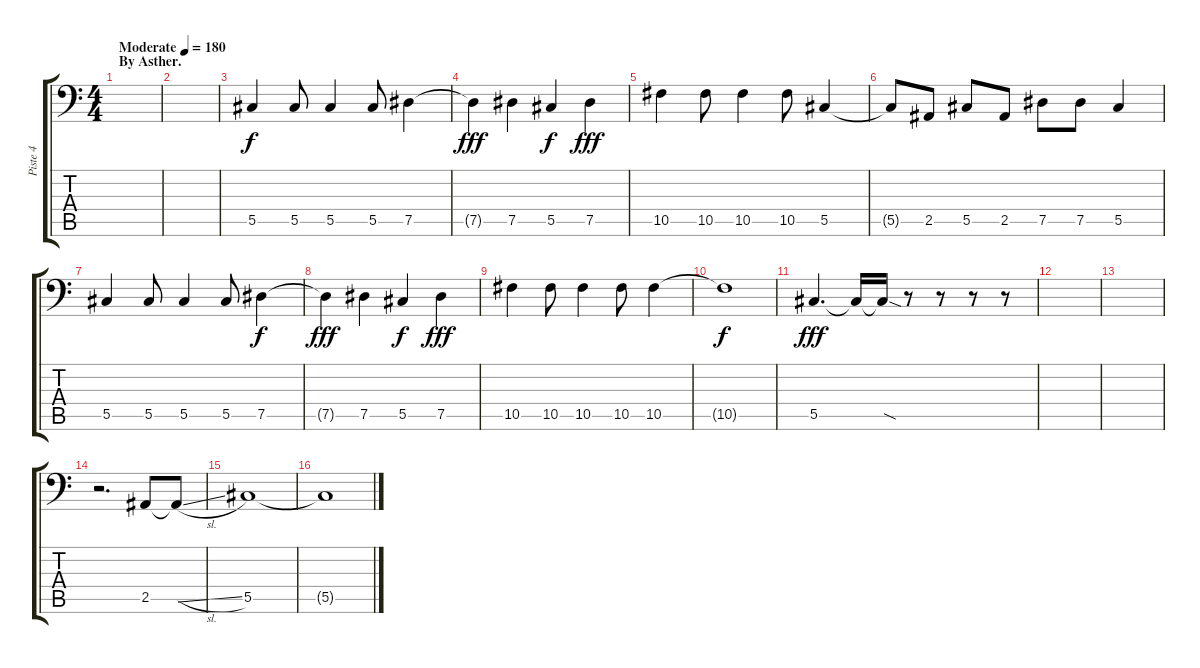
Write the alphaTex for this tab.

\track ("Piste 4" "Piste 4") {instrument electricbasspick}
\staff {score tabs}
\tuning (Eb3 Bb2 Gb2 Db2 Ab1 Eb1) {hide}
\ts (4 4)
\section ("" "By Asther. ")
\tempo (180 "Moderate")
\clef f4
\ks c
|
|
5.5.4 5.5.8 5.5.4 5.5.8 7.5.4{dy f} |
7.5{t}.4{dy fff} 7.5.4 5.5.4{dy f} 7.5.4{dy fff} |
10.5.4 10.5.8 10.5.4 10.5.8 5.5.4 |
5.5{t}.8 2.5.8 5.5.8 2.5.8 7.5.8 7.5.8 5.5.4 |
5.5.4 5.5.8 5.5.4 5.5.8 7.5.4{dy f} |
7.5{t}.4{dy fff} 7.5.4 5.5.4{dy f} 7.5.4{dy fff} |
10.5.4 10.5.8 10.5.4 10.5.8 10.5.4 |
10.5{t}.1{dy f} |
5.5.4{d dy fff} 5.5{t}.16 5.5{sod t}.16 r.8 r.8 r.8 r.8 |
|
|
r.2{d} 2.5.8 2.5{sl t}.8 |
5.5.1 |
5.5{t}.1
